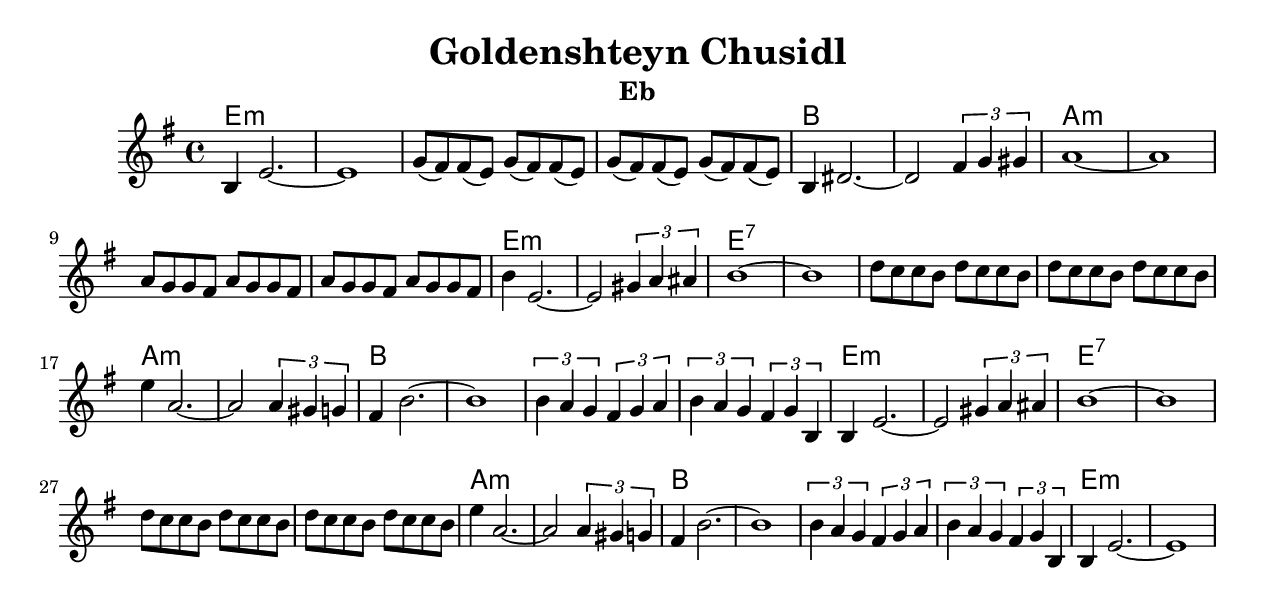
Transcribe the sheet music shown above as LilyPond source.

\version "2.18.0"
\include "english.ly"
\pointAndClickOff
\paper{
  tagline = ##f
  print-all-headers = ##t
  #(set-paper-size "letter")
}
date = #(strftime "%d-%m-%Y" (localtime (current-time)))

%\markup{ \italic{ " Updated " \date  }  }

%\markup{ Got something to say? }

%#################################### Melody ########################
melody = \relative c {
  \clef treble
  \key g \minor
  \time 4/4


  d4 g2.~
  g1
  bf8(a)a(g) bf8(a)a(g)
  bf8(a)a(g) bf8(a)a(g)|

  d4 fs2.~
  fs2 \tuplet 3/2{a4 bf b}
  c1~
  c1|

  c8 bf bf a c8 bf bf a
  c8 bf bf a c8 bf bf a
  d4 g,2.~
  g2 \tuplet 3/2{ b4 c cs}

  d1~
  d1
  f8 ef ef d f ef ef d
  f8 ef ef d f ef ef d|

  g4 c,2.~
  c2 \tuplet 3/2{c4 b bf}
  a4
  d2.~

  d1
  \tuplet 3/2 {d4 c bf} \tuplet3/2{a bf c}
  \tuplet 3/2 {d4 c bf} \tuplet 3/2 {a bf d,}
  d4 g2.~

  g2 \tuplet 3/2{b4 c cs}
  d1~
  d1
  f8 ef ef d f ef ef d

  f8 ef ef d f ef ef d|
  g4 c,2.~
  c2 \tuplet 3/2{c4 b bf}
  a4 d2.~

  d1
  \tuplet 3/2 {d4 c bf} \tuplet3/2{a bf c}
  \tuplet 3/2 {d4 c bf} \tuplet 3/2 {a bf d,}
  d4 g2.~
  g1

}
%################################# Lyrics #####################
%\addlyrics{  }
%################################# Chords #######################
harmonies = \chordmode {
  g1:m
  s1*3
  d1
  s1
  c1:m
  s1*3
  g1:m
  s1
  g1:7
  s1*3
  c1:m
  s1
  d1
  s1*3
  g1:m
  s1
  g1:7
  s1*3
  c1:m
  s1
  d1
  s1*3
  g1:m
}

\score {\transpose c a
  <<
    \new ChordNames {
      \set chordChanges = ##f
      \harmonies
    }
    \new Staff
    \melody
  >>
  \header{
    title= "Goldenshteyn Chusidl"
    subtitle=""
    composer= ""
    instrument = "Eb"
    arranger= ""
  }
  \layout{indent = 1.0\cm}
  \midi {
    \tempo 4 = 120

    % \midi { }
  }
}
%{
% more verses:
\markup{}
\markup {
  \fill-line {
    \hspace #0.1 % distance from left margin
    \column {
      \line { "1."
        \column {
          ""
        }
      }
      \hspace #0.2 % vertical distance between verses
      \line { "2."
        \column {
         ""
        }
      }
    }
    \hspace #0.1  % horiz. distance between columns
    \column {
      \line { "3."
        \column {
          ""
        }
      }
      \hspace #0.2 % distance between verses
      \line { "4."
        \column {
         ""
        }
      }
    }
    \hspace #0.1 % distance to right margin
  }
}

%}
